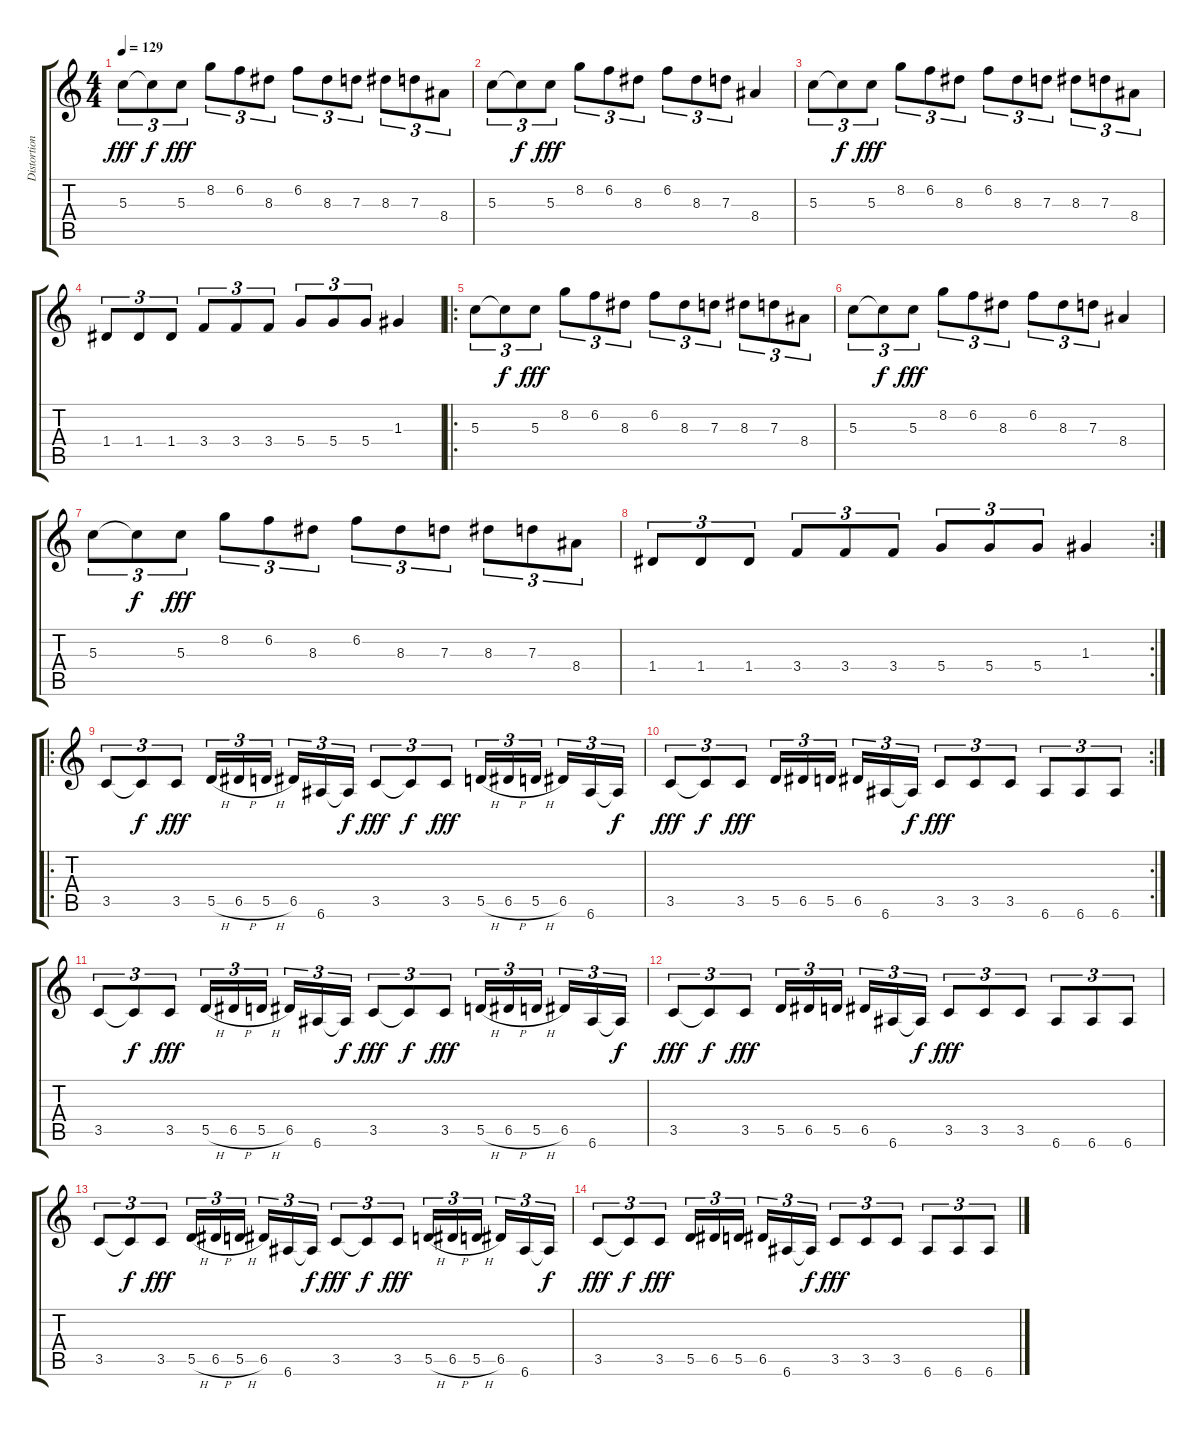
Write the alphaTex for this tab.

\track ("Distortion Guitar 2" "Distortion") {instrument distortionguitar}
\staff {score tabs}
\tuning (E4 B3 G3 D3 A2 E2) {hide}
\ts (4 4)
\tempo 129
\clef g2
\ks c
5.3.8{tu (3 2) dy fff instrument distortionguitar} 5.3{t}.8{tu (3 2) dy f} 5.3.8{tu (3 2) dy fff} 8.2.8{tu (3 2)} 6.2.8{tu (3 2)} 8.3.8{tu (3 2)} 6.2.8{tu (3 2)} 8.3.8{tu (3 2)} 7.3.8{tu (3 2)} 8.3.8{tu (3 2)} 7.3.8{tu (3 2)} 8.4.8{tu (3 2)} |
5.3.8{tu (3 2)} 5.3{t}.8{tu (3 2) dy f} 5.3.8{tu (3 2) dy fff} 8.2.8{tu (3 2)} 6.2.8{tu (3 2)} 8.3.8{tu (3 2)} 6.2.8{tu (3 2)} 8.3.8{tu (3 2)} 7.3.8{tu (3 2)} 8.4.4 |
5.3.8{tu (3 2)} 5.3{t}.8{tu (3 2) dy f} 5.3.8{tu (3 2) dy fff} 8.2.8{tu (3 2)} 6.2.8{tu (3 2)} 8.3.8{tu (3 2)} 6.2.8{tu (3 2)} 8.3.8{tu (3 2)} 7.3.8{tu (3 2)} 8.3.8{tu (3 2)} 7.3.8{tu (3 2)} 8.4.8{tu (3 2)} |
1.4.8{tu (3 2)} 1.4.8{tu (3 2)} 1.4.8{tu (3 2)} 3.4.8{tu (3 2)} 3.4.8{tu (3 2)} 3.4.8{tu (3 2)} 5.4.8{tu (3 2)} 5.4.8{tu (3 2)} 5.4.8{tu (3 2)} 1.3.4 |
\ro
5.3.8{tu (3 2)} 5.3{t}.8{tu (3 2) dy f} 5.3.8{tu (3 2) dy fff} 8.2.8{tu (3 2)} 6.2.8{tu (3 2)} 8.3.8{tu (3 2)} 6.2.8{tu (3 2)} 8.3.8{tu (3 2)} 7.3.8{tu (3 2)} 8.3.8{tu (3 2)} 7.3.8{tu (3 2)} 8.4.8{tu (3 2)} |
5.3.8{tu (3 2)} 5.3{t}.8{tu (3 2) dy f} 5.3.8{tu (3 2) dy fff} 8.2.8{tu (3 2)} 6.2.8{tu (3 2)} 8.3.8{tu (3 2)} 6.2.8{tu (3 2)} 8.3.8{tu (3 2)} 7.3.8{tu (3 2)} 8.4.4 |
5.3.8{tu (3 2)} 5.3{t}.8{tu (3 2) dy f} 5.3.8{tu (3 2) dy fff} 8.2.8{tu (3 2)} 6.2.8{tu (3 2)} 8.3.8{tu (3 2)} 6.2.8{tu (3 2)} 8.3.8{tu (3 2)} 7.3.8{tu (3 2)} 8.3.8{tu (3 2)} 7.3.8{tu (3 2)} 8.4.8{tu (3 2)} |
\rc 2
1.4.8{tu (3 2)} 1.4.8{tu (3 2)} 1.4.8{tu (3 2)} 3.4.8{tu (3 2)} 3.4.8{tu (3 2)} 3.4.8{tu (3 2)} 5.4.8{tu (3 2)} 5.4.8{tu (3 2)} 5.4.8{tu (3 2)} 1.3.4 |
\ro
3.5.8{tu (3 2)} 3.5{t}.8{tu (3 2) dy f} 3.5.8{tu (3 2) dy fff} 5.5{h}.16{tu (3 2)} 6.5{h}.16{tu (3 2)} 5.5{h}.16{tu (3 2)} 6.5.16{tu (3 2)} 6.6.16{tu (3 2)} 6.6{t}.16{tu (3 2) dy f} 3.5.8{tu (3 2) dy fff} 3.5{t}.8{tu (3 2) dy f} 3.5.8{tu (3 2) dy fff} 5.5{h}.16{tu (3 2)} 6.5{h}.16{tu (3 2)} 5.5{h}.16{tu (3 2)} 6.5.16{tu (3 2)} 6.6.16{tu (3 2)} 6.6{t}.16{tu (3 2) dy f} |
\rc 2
3.5.8{tu (3 2) dy fff} 3.5{t}.8{tu (3 2) dy f} 3.5.8{tu (3 2) dy fff} 5.5.16{tu (3 2)} 6.5.16{tu (3 2)} 5.5.16{tu (3 2)} 6.5.16{tu (3 2)} 6.6.16{tu (3 2)} 6.6{t}.16{tu (3 2) dy f} 3.5.8{tu (3 2) dy fff} 3.5.8{tu (3 2)} 3.5.8{tu (3 2)} 6.6.8{tu (3 2)} 6.6.8{tu (3 2)} 6.6.8{tu (3 2)} |
3.5.8{tu (3 2)} 3.5{t}.8{tu (3 2) dy f} 3.5.8{tu (3 2) dy fff} 5.5{h}.16{tu (3 2)} 6.5{h}.16{tu (3 2)} 5.5{h}.16{tu (3 2)} 6.5.16{tu (3 2)} 6.6.16{tu (3 2)} 6.6{t}.16{tu (3 2) dy f} 3.5.8{tu (3 2) dy fff} 3.5{t}.8{tu (3 2) dy f} 3.5.8{tu (3 2) dy fff} 5.5{h}.16{tu (3 2)} 6.5{h}.16{tu (3 2)} 5.5{h}.16{tu (3 2)} 6.5.16{tu (3 2)} 6.6.16{tu (3 2)} 6.6{t}.16{tu (3 2) dy f} |
3.5.8{tu (3 2) dy fff} 3.5{t}.8{tu (3 2) dy f} 3.5.8{tu (3 2) dy fff} 5.5.16{tu (3 2)} 6.5.16{tu (3 2)} 5.5.16{tu (3 2)} 6.5.16{tu (3 2)} 6.6.16{tu (3 2)} 6.6{t}.16{tu (3 2) dy f} 3.5.8{tu (3 2) dy fff} 3.5.8{tu (3 2)} 3.5.8{tu (3 2)} 6.6.8{tu (3 2)} 6.6.8{tu (3 2)} 6.6.8{tu (3 2)} |
3.5.8{tu (3 2)} 3.5{t}.8{tu (3 2) dy f} 3.5.8{tu (3 2) dy fff} 5.5{h}.16{tu (3 2)} 6.5{h}.16{tu (3 2)} 5.5{h}.16{tu (3 2)} 6.5.16{tu (3 2)} 6.6.16{tu (3 2)} 6.6{t}.16{tu (3 2) dy f} 3.5.8{tu (3 2) dy fff} 3.5{t}.8{tu (3 2) dy f} 3.5.8{tu (3 2) dy fff} 5.5{h}.16{tu (3 2)} 6.5{h}.16{tu (3 2)} 5.5{h}.16{tu (3 2)} 6.5.16{tu (3 2)} 6.6.16{tu (3 2)} 6.6{t}.16{tu (3 2) dy f} |
3.5.8{tu (3 2) dy fff} 3.5{t}.8{tu (3 2) dy f} 3.5.8{tu (3 2) dy fff} 5.5.16{tu (3 2)} 6.5.16{tu (3 2)} 5.5.16{tu (3 2)} 6.5.16{tu (3 2)} 6.6.16{tu (3 2)} 6.6{t}.16{tu (3 2) dy f} 3.5.8{tu (3 2) dy fff} 3.5.8{tu (3 2)} 3.5.8{tu (3 2)} 6.6.8{tu (3 2)} 6.6.8{tu (3 2)} 6.6.8{tu (3 2)}
